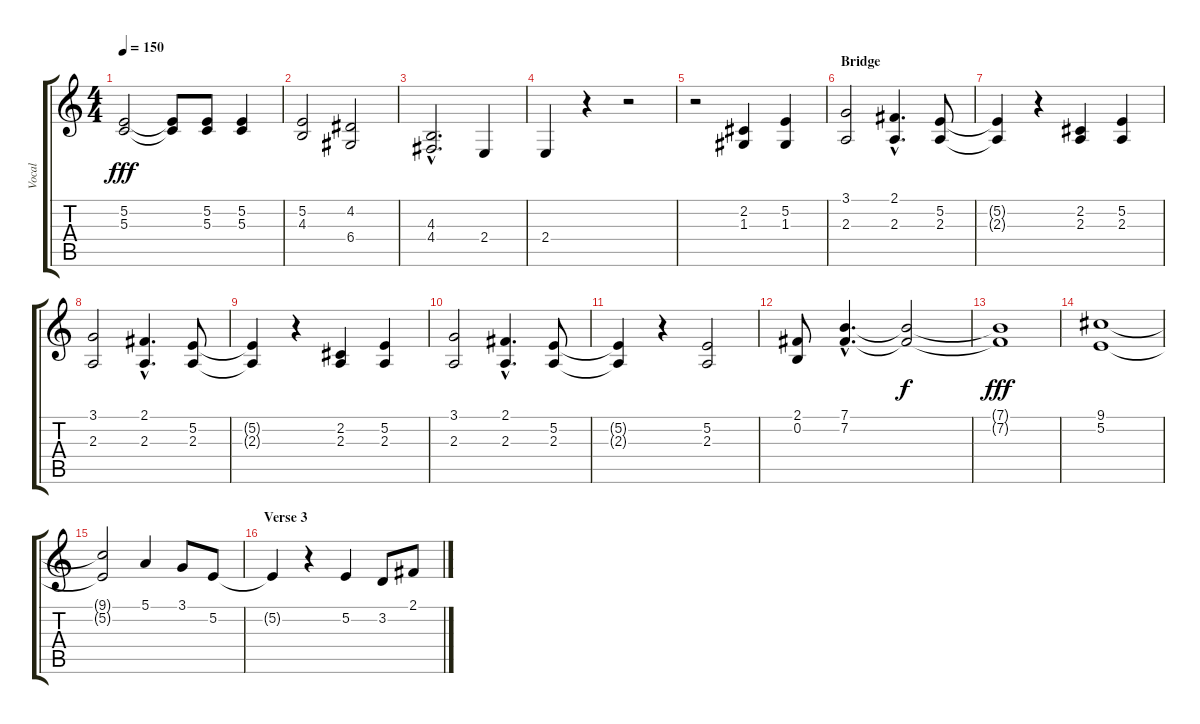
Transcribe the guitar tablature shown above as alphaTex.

\track ("Vocal" "Vocal") {instrument altosax}
\staff {score tabs}
\tuning (E4 B3 G3 D3 A2 E2) {hide}
\ts (4 4)
\tempo 150
\clef g2
\ks c
(5.2{t} 5.3{t}).2{dy fff} (5.2{t} 5.3{t}).8 (5.2 5.3).8 (5.2 5.3).4 |
(5.2 4.3).2 (4.2 6.4).2 |
(4.3{hac} 4.4{hac}).2{d} 2.4.4 |
2.4.4 r.4 r.2 |
r.2 (2.2 1.3).4 (5.2 1.3).4 |
\section ("" "Bridge")
(3.1 2.3).2 (2.1{hac} 2.3{hac}).4{d} (5.2 2.3).8 |
(5.2{t} 2.3{t}).4 r.4 (2.2 2.3).4 (5.2 2.3).4 |
(3.1 2.3).2 (2.1{hac} 2.3{hac}).4{d} (5.2 2.3).8 |
(5.2{t} 2.3{t}).4 r.4 (2.2 2.3).4 (5.2 2.3).4 |
(3.1 2.3).2 (2.1{hac} 2.3{hac}).4{d} (5.2 2.3).8 |
(5.2{t} 2.3{t}).4 r.4 (5.2 2.3).2 |
(2.1 0.2).8 (7.1{hac} 7.2{hac}).4{d} (7.1{t} 7.2{t}).2{dy f} |
(7.1{t} 7.2{t}).1{dy fff} |
(9.1 5.2).1 |
(9.1{t} 5.2{t}).2 5.1.4 3.1.8 5.2.8 |
\section ("" "Verse 3")
5.2{t}.4 r.4 5.2.4 3.2.8 2.1.8
